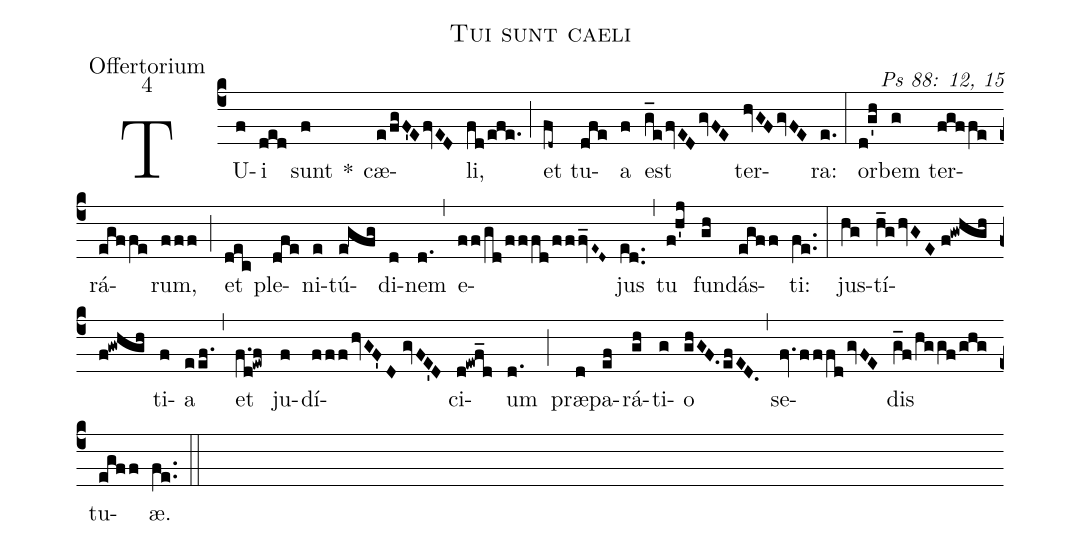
name: Tui sunt caeli;
office-part: Offertorium;
mode: 4;
commentary: Ps 88: 12, 15;
%%
(c4) TU(f)i(ded) sunt(f) *() cæ(e/fgF'EfvED)li,(fd/efe.) (;) et(fd~) tu(dfe)a(f) est(g_efvEDgvFE) ter(hvGFgvFE)ra:(e.) (:)
or(d!g'h)bem(g) ter(fgffe)rá(egffe)rum,(fff) (;) et(dec) ple(dfe)ni(e)tú(e!gfg)di(d)nem(d.) (,) e(ff/gd/fffd/fffv_E~D~)jus(ed..) (,) tu(f!h'j) fun(gh)dás(egff)ti:(fe..) (:)
jus(hg)tí(h_ghvGE//f!gwhgh//f!gwhgh)ti(f)a(eef.) (,) et(f.d!ewf) ju(f)dí(fffhvGF'D//gvFE'D)ci(d!ewf_d)um(d.) (;) præ(d)pa(ef)rá(gh)ti(g)o(ghGF.efED.) (,) se(fv.fffdgvFE)dis(g_f/hggf/ghg) tu(egff)æ.(fe..) (::)
